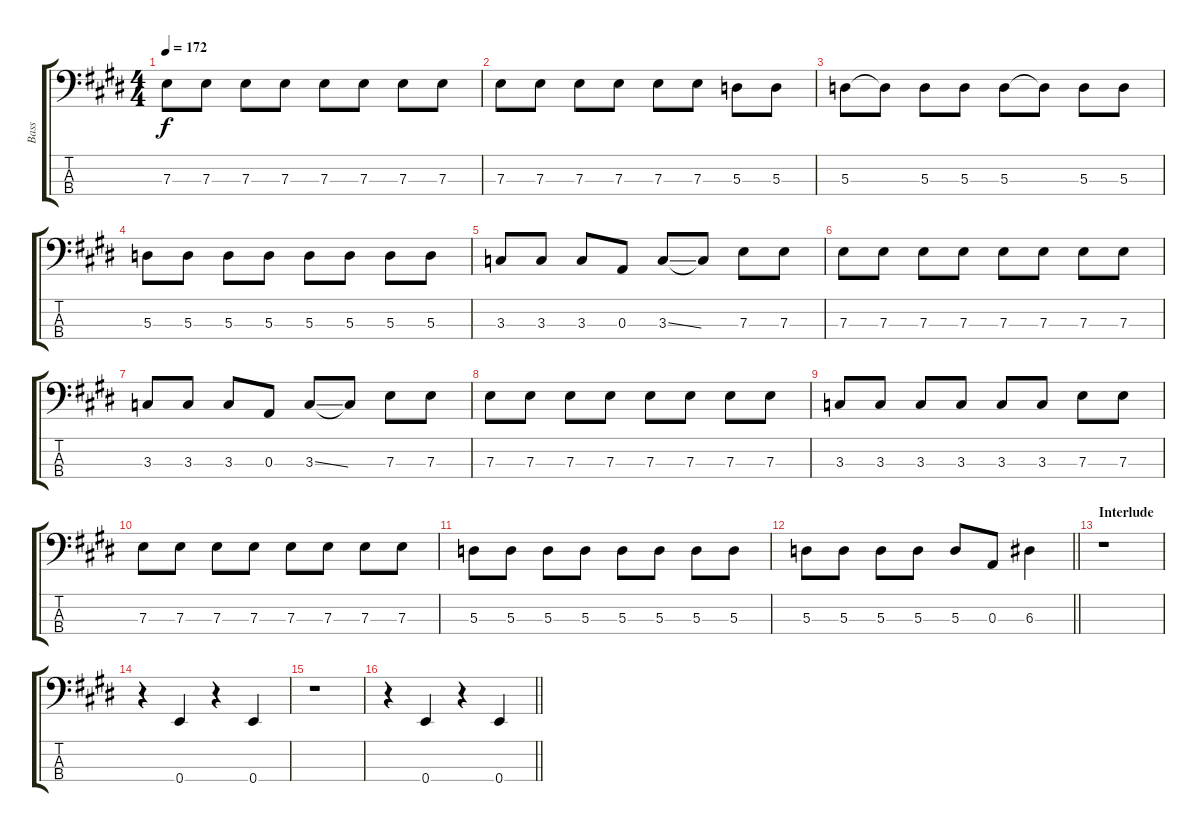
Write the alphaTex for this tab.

\track ("Bass" "Bass") {instrument electricbasspick}
\staff {score tabs}
\tuning (G2 D2 A1 E1) {hide}
\ts (4 4)
\tempo 172
\clef f4
\ks e
7.3.8{dy f} 7.3.8 7.3.8 7.3.8 7.3.8 7.3.8 7.3.8 7.3.8 |
7.3.8 7.3.8 7.3.8 7.3.8 7.3.8 7.3.8 5.3.8 5.3.8 |
5.3.8 5.3{t}.8 5.3.8 5.3.8 5.3.8 5.3{t}.8 5.3.8 5.3.8 |
5.3.8 5.3.8 5.3.8 5.3.8 5.3.8 5.3.8 5.3.8 5.3.8 |
3.3.8 3.3.8 3.3.8 0.3.8 3.3{ss}.8 3.3{t}.8 7.3.8 7.3.8 |
7.3.8 7.3.8 7.3.8 7.3.8 7.3.8 7.3.8 7.3.8 7.3.8 |
3.3.8 3.3.8 3.3.8 0.3.8 3.3{ss}.8 3.3{t}.8 7.3.8 7.3.8 |
7.3.8 7.3.8 7.3.8 7.3.8 7.3.8 7.3.8 7.3.8 7.3.8 |
3.3.8 3.3.8 3.3.8 3.3.8 3.3.8 3.3.8 7.3.8 7.3.8 |
7.3.8 7.3.8 7.3.8 7.3.8 7.3.8 7.3.8 7.3.8 7.3.8 |
5.3.8 5.3.8 5.3.8 5.3.8 5.3.8 5.3.8 5.3.8 5.3.8 |
\barLineRight lightlight
5.3.8 5.3.8 5.3.8 5.3.8 5.3.8 0.3.8 6.3.4 |
\section ("" "Interlude")
r.1 |
r.4 0.4.4 r.4 0.4.4 |
r.1 |
\barLineRight lightlight
r.4 0.4.4 r.4 0.4.4
